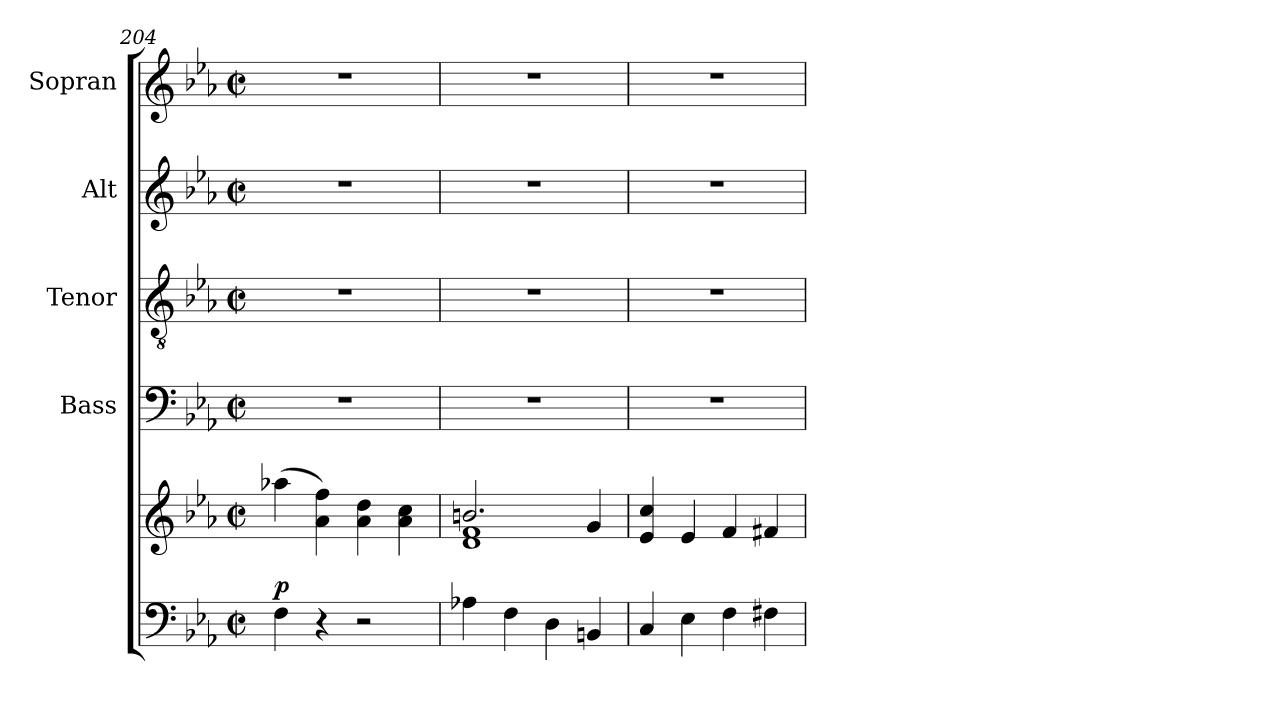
**kern	**kern	**dynam	**kern	**kern	**kern	**kern
*part5	*part5	*part5	*part4	*part3	*part2	*part1
*staff6	*staff5	*staff5/6	*staff4	*staff3	*staff2	*staff1
*	*	*	*I"Bass	*I"Tenor	*I"Alt	*I"Sopran
*	*	*	*I'B.	*I'T.	*I'A.	*I'S.
*clefF4	*clefG2	*	*clefF4	*clefGv2	*clefG2	*clefG2
*k[b-e-a-]	*k[b-e-a-]	*	*k[b-e-a-]	*k[b-e-a-]	*k[b-e-a-]	*k[b-e-a-]
*E-:	*E-:	*	*E-:	*E-:	*E-:	*E-:
*M2/2	*M2/2	*	*M2/2	*M2/2	*M2/2	*M2/2
*met(c|)	*met(c|)	*	*met(c|)	*met(c|)	*met(c|)	*met(c|)
=204	=204	=204	=204	=204	=204	=204
!	!	!LO:DY:a=2	!	!	!	!
4F\	(>4aa-X\	p	1r	1r	1r	1r
4r	4a-\ 4ff\)	.	.	.	.	.
2r	4a-\ 4dd\	.	.	.	.	.
.	4a-\ 4cc\	.	.	.	.	.
=205	=205	=205	=205	=205	=205	=205
*	*^	*	*	*	*	*
4A-X\	2.bn/	1d 1f	.	1r	1r	1r	1r
4F\	.	.	.	.	.	.	.
4D\	.	.	.	.	.	.	.
4BBn/	4g/	.	.	.	.	.	.
*	*v	*v	*	*	*	*	*
=206	=206	=206	=206	=206	=206	=206
4C/	4e-/ 4cc/	.	1r	1r	1r	1r
4E-\	4e-/	.	.	.	.	.
4F\	4f/	.	.	.	.	.
4F#X\	4f#X/	.	.	.	.	.
=	=	=	=	=	=	=
*-	*-	*-	*-	*-	*-	*-
